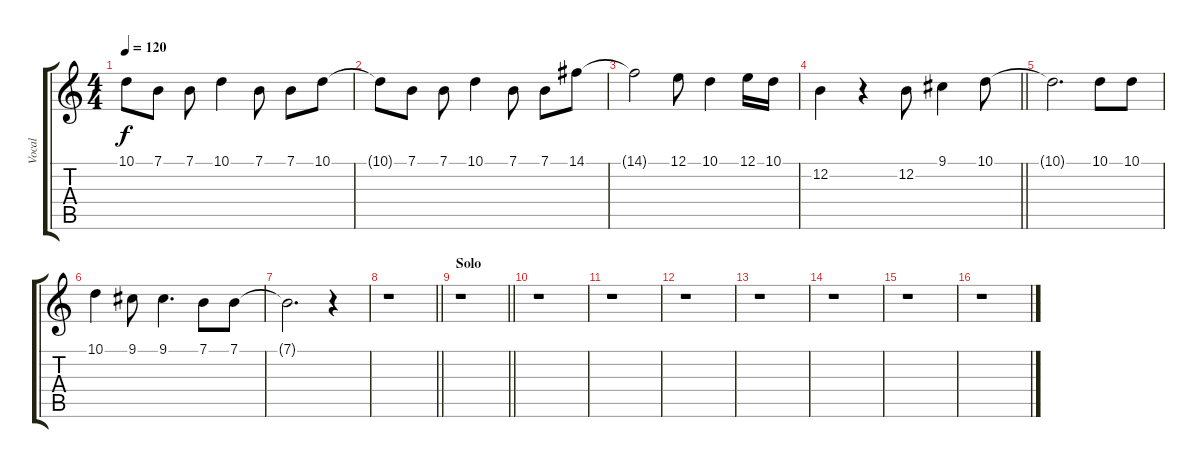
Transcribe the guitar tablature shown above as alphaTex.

\track ("Vocal" "Vocal") {instrument tenorsax}
\staff {score tabs}
\tuning (E4 B3 G3 D3 A2 E2) {hide}
\ts (4 4)
\tempo 120
\clef g2
\ks c
10.1{t}.8{dy f} 7.1.8 7.1.8 10.1.4 7.1.8 7.1.8 10.1.8 |
10.1{t}.8 7.1.8 7.1.8 10.1.4 7.1.8 7.1.8 14.1.8 |
14.1{t}.2 12.1.8 10.1.4 12.1.16 10.1.16 |
\barLineRight lightlight
12.2.4 r.4 12.2.8 9.1.4 10.1.8 |
10.1{t}.2{d} 10.1.8 10.1.8 |
10.1.4 9.1.8 9.1.4{d} 7.1.8 7.1.8 |
7.1{t}.2{d} r.4 |
\barLineRight lightlight
r.1 |
\section ("" "Solo")
\barLineRight lightlight
r.1 |
r.1 |
r.1 |
r.1 |
r.1 |
r.1 |
r.1 |
r.1
